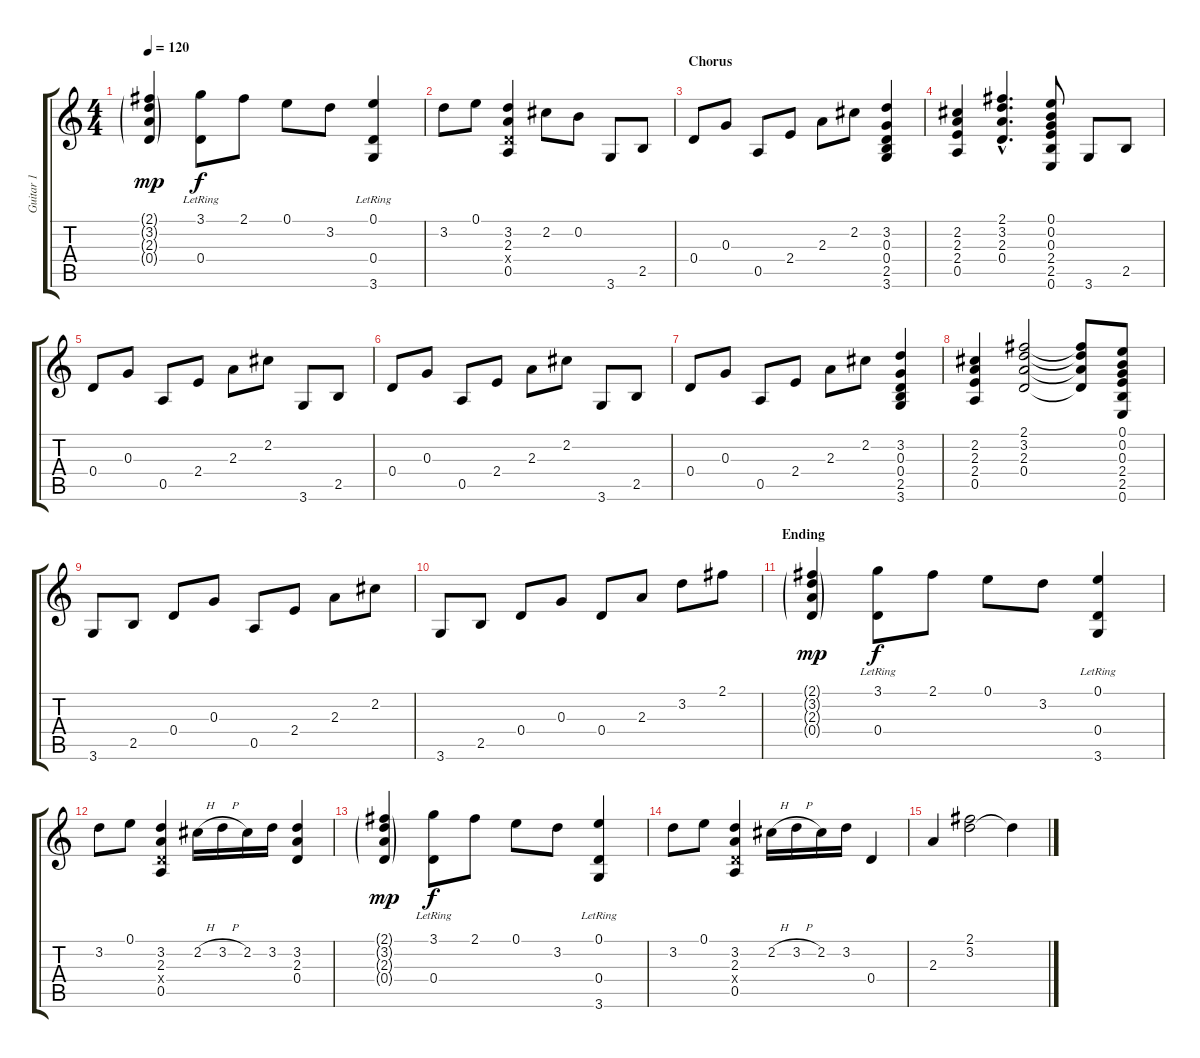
\track ("Guitar 1" "Guitar 1") {instrument acousticguitarnylon}
\staff {score tabs}
\tuning (E4 B3 G3 D3 A2 E2) {hide}
\ts (4 4)
\tempo 120
\clef g2
\ks c
(2.1{g} 3.2{g} 2.3{g} 0.4{g}).4{dy mp} (3.1 0.4{lr}).8{dy f} 2.1.8 0.1.8 3.2.8 (0.1 0.4{lr} 3.6{lr}).4 |
3.2.8 0.1.8 (3.2 2.3 0.4{x} 0.5).4 2.2.8 0.2.8 3.6.8 2.5.8 |
\section ("" "Chorus")
0.4.8 0.3.8 0.5.8 2.4.8 2.3.8 2.2.8 (3.2 0.3 0.4 2.5 3.6).4 |
(2.2 2.3 2.4 0.5).4 (2.1{hac} 3.2{hac} 2.3{hac} 0.4{hac}).4{d} (0.1 0.2 0.3 2.4 2.5 0.6).8 3.6.8 2.5.8 |
0.4.8 0.3.8 0.5.8 2.4.8 2.3.8 2.2.8 3.6.8 2.5.8 |
0.4.8 0.3.8 0.5.8 2.4.8 2.3.8 2.2.8 3.6.8 2.5.8 |
0.4.8 0.3.8 0.5.8 2.4.8 2.3.8 2.2.8 (3.2 0.3 0.4 2.5 3.6).4 |
(2.2 2.3 2.4 0.5).4 (2.1 3.2 2.3 0.4).2 (2.1{t} 3.2{t} 2.3{t} 0.4{t}).8 (0.1 0.2 0.3 2.4 2.5 0.6).8 |
3.6.8 2.5.8 0.4.8 0.3.8 0.5.8 2.4.8 2.3.8 2.2.8 |
3.6.8 2.5.8 0.4.8 0.3.8 0.4.8 2.3.8 3.2.8 2.1.8 |
\section ("" "Ending")
(2.1{g} 3.2{g} 2.3{g} 0.4{g}).4{dy mp} (3.1 0.4{lr}).8{dy f} 2.1.8 0.1.8 3.2.8 (0.1 0.4{lr} 3.6{lr}).4 |
3.2.8 0.1.8 (3.2 2.3 0.4{x} 0.5).4 2.2{h}.16 3.2{h}.16 2.2.16 3.2.16 (3.2 2.3 0.4).4 |
(2.1{g} 3.2{g} 2.3{g} 0.4{g}).4{dy mp} (3.1 0.4{lr}).8{dy f} 2.1.8 0.1.8 3.2.8 (0.1 0.4{lr} 3.6{lr}).4 |
3.2.8 0.1.8 (3.2 2.3 0.4{x} 0.5).4 2.2{h}.16 3.2{h}.16 2.2.16 3.2.16 0.4.4 |
2.3.4 (2.1 3.2).2 3.2{t}.4
